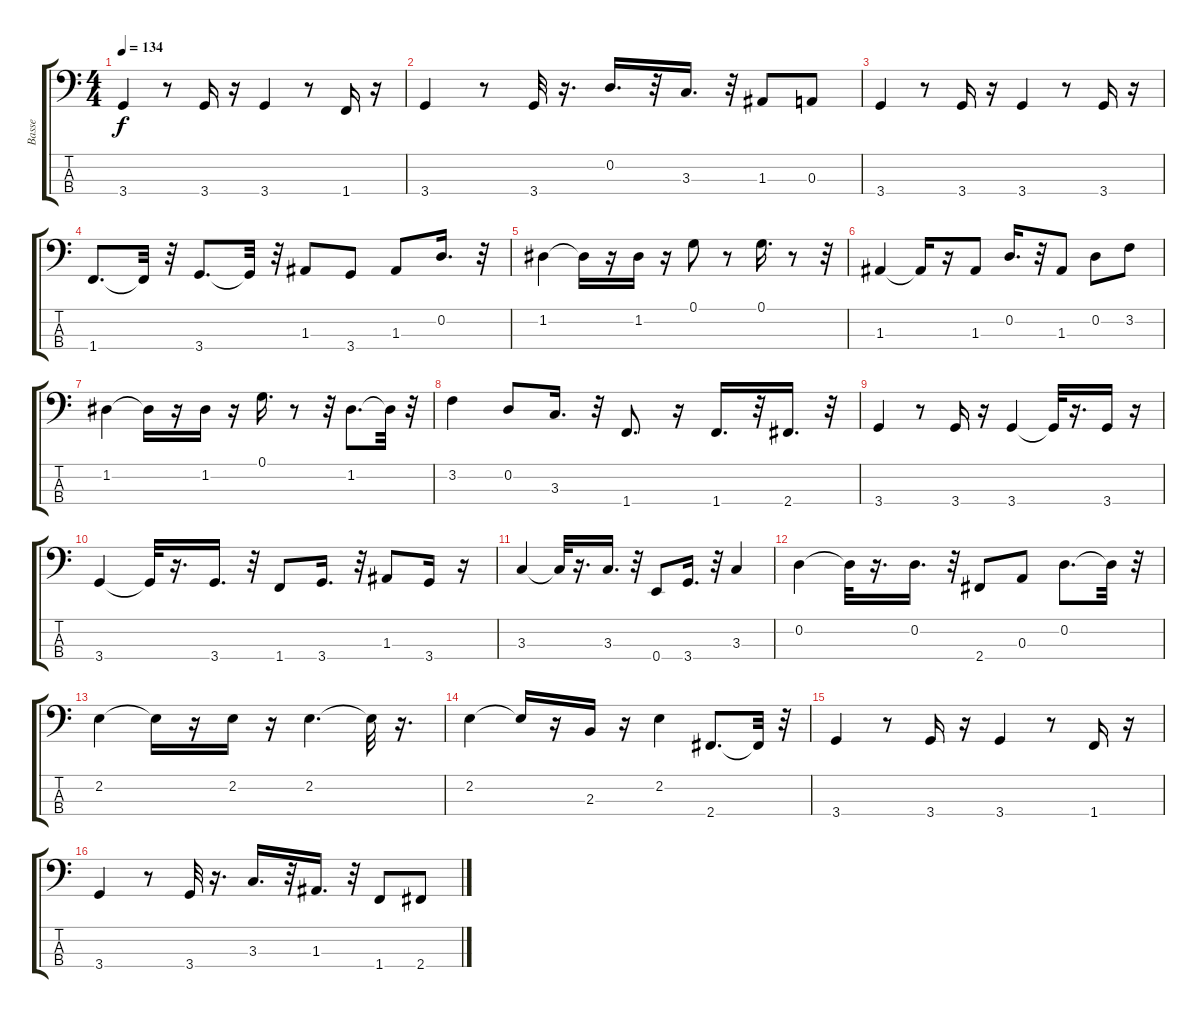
\track ("Basse" "Basse") {instrument electricbassfinger}
\staff {score tabs}
\tuning (G2 D2 A1 E1) {hide}
\ts (4 4)
\tempo 134
\clef f4
\ks c
3.4.4{dy f} r.8 3.4.16 r.16 3.4.4 r.8 1.4.16 r.16 |
3.4.4 r.8 3.4.32 r.16{d} 0.2.16{d} r.32 3.3.16{d} r.32 1.3.8 0.3.8 |
3.4.4 r.8 3.4.16 r.16 3.4.4 r.8 3.4.16 r.16 |
1.4.8{d} 1.4{t}.32 r.32 3.4.8{d} 3.4{t}.32 r.32 1.3.8 3.4.8 1.3.8 0.2.16{d} r.32 |
1.2.4 1.2{t}.16 r.16 1.2.16 r.16 0.1.8 r.8 0.1.16{d} r.8 r.32 |
1.3.4 1.3{t}.16 r.16 1.3.8 0.2.16{d} r.32 1.3.8 0.2.8 3.2.8 |
1.2.4 1.2{t}.16 r.16 1.2.16 r.16 0.1.16{d} r.8 r.32 1.2.8{d} 1.2{t}.32 r.32 |
3.2.4 0.2.8 3.3.16{d} r.32 1.4.8{d} r.16 1.4.16{d} r.32 2.4.16{d} r.32 |
3.4.4 r.8 3.4.16 r.16 3.4.4 3.4{t}.32 r.16{d} 3.4.16 r.16 |
3.4.4 3.4{t}.32 r.16{d} 3.4.16{d} r.32 1.4.8 3.4.16{d} r.32 1.3.8 3.4.16 r.16 |
3.3.4 3.3{t}.32 r.16{d} 3.3.16{d} r.32 0.4.8 3.4.16{d} r.32 3.3.4 |
0.2.4 0.2{t}.32 r.16{d} 0.2.16{d} r.32 2.4.8 0.3.8 0.2.8{d} 0.2{t}.32 r.32 |
2.2.4 2.2{t}.16 r.16 2.2.16 r.16 2.2.4{d} 2.2{t}.32 r.16{d} |
2.2.4 2.2{t}.16 r.16 2.3.16 r.16 2.2.4 2.4.8{d} 2.4{t}.32 r.32 |
3.4.4 r.8 3.4.16 r.16 3.4.4 r.8 1.4.16 r.16 |
3.4.4 r.8 3.4.32 r.16{d} 3.3.16{d} r.32 1.3.16{d} r.32 1.4.8 2.4.8
